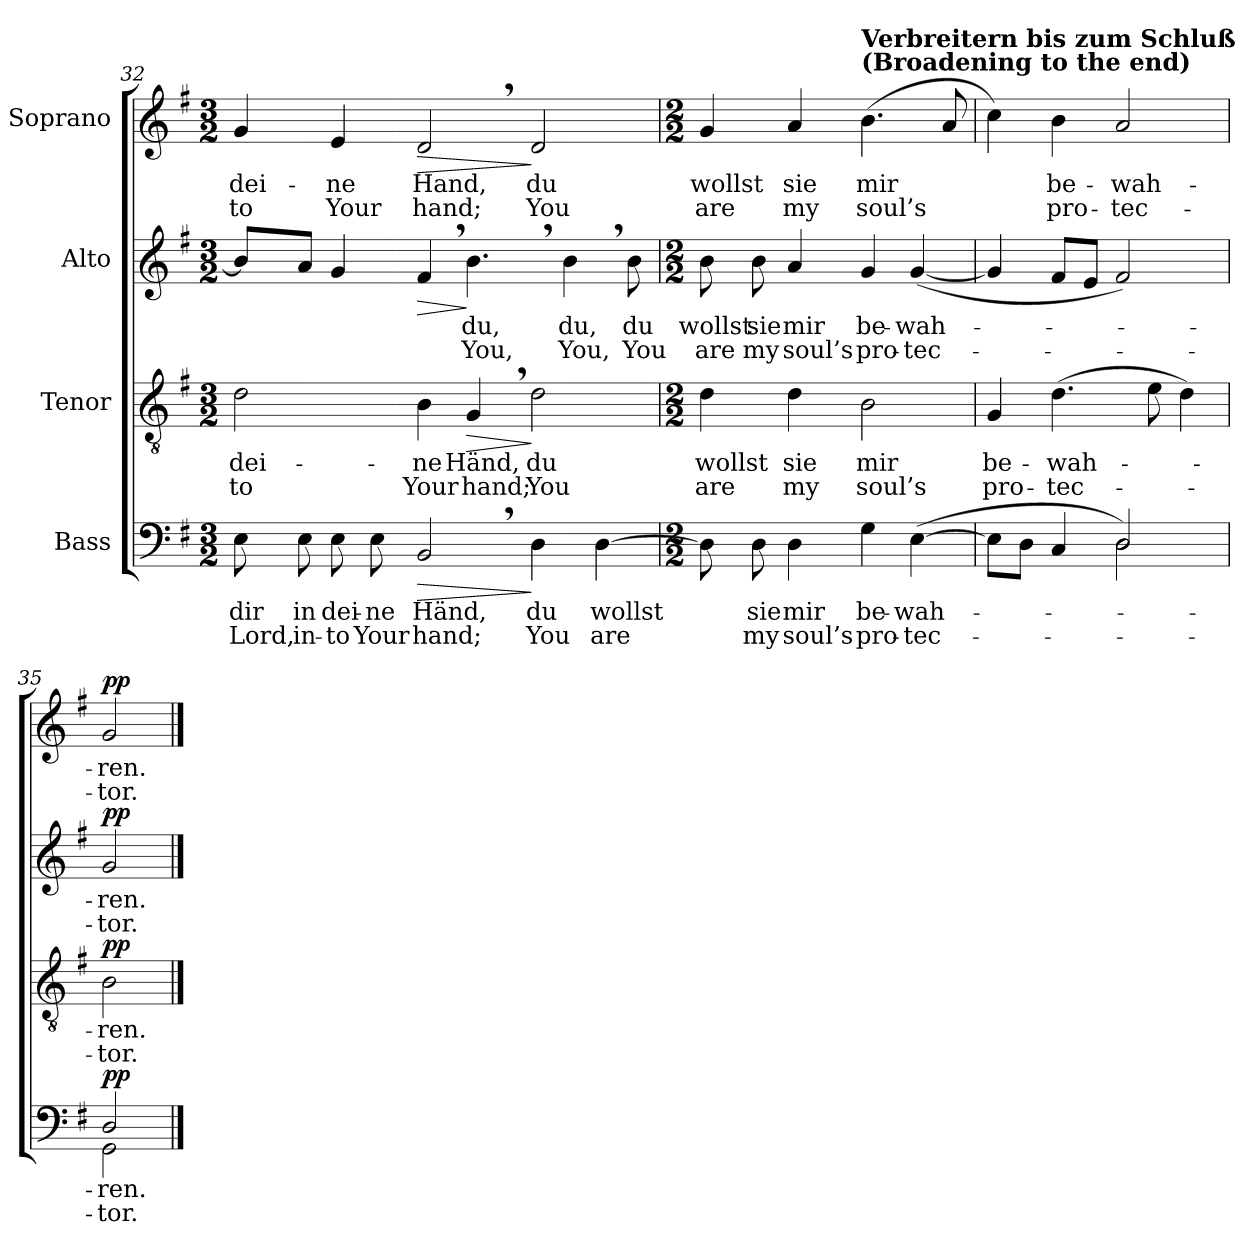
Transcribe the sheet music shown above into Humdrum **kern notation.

**kern	**text	**text	**dynam	**kern	**text	**text	**dynam	**kern	**text	**text	**dynam	**kern	**text	**text	**dynam
*part4	*part4	*part4	*part4	*part3	*part3	*part3	*part3	*part2	*part2	*part2	*part2	*part1	*part1	*part1	*part1
*staff4	*staff4	*staff4	*staff4	*staff3	*staff3	*staff3	*staff3	*staff2	*staff2	*staff2	*staff2	*staff1	*staff1	*staff1	*staff1
*I"Bass	*	*	*	*I"Tenor	*	*	*	*I"Alto	*	*	*	*I"Soprano	*	*	*
!!LO:LB:g=z
*clefF4	*	*	*	*clefGv2	*	*	*	*clefG2	*	*	*	*clefG2	*	*	*
*k[f#]	*	*	*	*k[f#]	*	*	*	*k[f#]	*	*	*	*k[f#]	*	*	*
*G:	*	*	*	*G:	*	*	*	*G:	*	*	*	*G:	*	*	*
*M3/2	*	*	*	*M3/2	*	*	*	*M3/2	*	*	*	*M3/2	*	*	*
=32	=32	=32	=32	=32	=32	=32	=32	=32	=32	=32	=32	=32	=32	=32	=32
!	!LO:LY:b	!LO:LY:b	!	!	!	!	!	!	!	!	!	!	!	!	!
!	!	!	!	!	!LO:LY:b	!LO:LY:b	!	!	!	!	!	!	!	!	!
!	!	!	!	!	!	!	!	!	!	!	!	!	!LO:LY:b	!LO:LY:b	!
8E\	dir	Lord,	.	2d\	dei-	-to	.	8b/L]	.	.	.	4g/	dei-	-to	.
!	!LO:LY:b	!LO:LY:b	!	!	!	!	!	!	!	!	!	!	!	!	!
8E\	in	in-	.	.	.	.	.	8a/J	.	.	.	.	.	.	.
!	!LO:LY:b	!LO:LY:b	!	!	!	!	!	!	!	!	!	!	!	!	!
!	!	!	!	!	!	!	!	!	!	!	!	!	!LO:LY:b	!LO:LY:b	!
8E\	dei-	-to	.	.	.	.	.	4g/	.	.	.	4e/	-ne	Your	.
!	!LO:LY:b	!LO:LY:b	!	!	!	!	!	!	!	!	!	!	!	!	!
8E\	-ne	Your	.	.	.	.	.	.	.	.	.	.	.	.	.
!	!LO:LY:b	!LO:LY:b	!LO:HP:b	!	!	!	!	!	!	!	!	!	!	!	!
!	!	!	!	!	!LO:LY:b	!LO:LY:b	!	!	!	!	!LO:HP:b	!	!	!	!
!	!	!	!	!	!	!	!	!	!	!	!	!	!LO:LY:b	!LO:LY:b	!LO:HP:b
2BB,>/	Händ,	hand;	>	4B\	-ne	Your	.	4f#,>/	.	.	>	2d,>/	Hand,	hand;	>
!	!	!	!	!	!LO:LY:b	!LO:LY:b	!LO:HP:b	!	!	!	!	!	!	!	!
!	!	!	!	!	!	!	!	!	!LO:LY:b	!LO:LY:b	!	!	!	!	!
.	.	.	.	4G,>/	Händ,	hand;	>	4.b,>\	du,	You,	]	.	.	.	.
!	!LO:LY:b	!LO:LY:b	!	!	!	!	!	!	!	!	!	!	!	!	!
!	!	!	!	!	!LO:LY:b	!LO:LY:b	!	!	!	!	!	!	!	!	!
!	!	!	!	!	!	!	!	!	!	!	!	!	!LO:LY:b	!LO:LY:b	!
4D\	du	You	]	2d\	du	You	]	.	.	.	.	2d/	du	You	]
!	!	!	!	!	!	!	!	!	!LO:LY:b	!LO:LY:b	!	!	!	!	!
.	.	.	.	.	.	.	.	4b,>\	du,	You,	.	.	.	.	.
!	!LO:LY:b	!LO:LY:b	!	!	!	!	!	!	!	!	!	!	!	!	!
[4D\	wollst	are	.	.	.	.	.	.	.	.	.	.	.	.	.
!	!	!	!	!	!	!	!	!	!LO:LY:b	!LO:LY:b	!	!	!	!	!
.	.	.	.	.	.	.	.	8b\	du	You	.	.	.	.	.
=33	=33	=33	=33	=33	=33	=33	=33	=33	=33	=33	=33	=33	=33	=33	=33
*M2/2	*	*	*	*M2/2	*	*	*	*M2/2	*	*	*	*M2/2	*	*	*
!	!	!	!	!	!LO:LY:b	!LO:LY:b	!	!	!	!	!	!	!	!	!
!	!	!	!	!	!	!	!	!	!LO:LY:b	!LO:LY:b	!	!	!	!	!
!	!	!	!	!	!	!	!	!	!	!	!	!	!LO:LY:b	!LO:LY:b	!
8D\]	.	.	.	4d\	wollst	are	.	8b\	wollst	are	.	4g/	wollst	are	.
!	!LO:LY:b	!LO:LY:b	!	!	!	!	!	!	!	!	!	!	!	!	!
!	!	!	!	!	!	!	!	!	!LO:LY:b	!LO:LY:b	!	!	!	!	!
8D\	sie	my	.	.	.	.	.	8b\	sie	my	.	.	.	.	.
!	!LO:LY:b	!LO:LY:b	!	!	!	!	!	!	!	!	!	!	!	!	!
!	!	!	!	!	!LO:LY:b	!LO:LY:b	!	!	!	!	!	!	!	!	!
!	!	!	!	!	!	!	!	!	!LO:LY:b	!LO:LY:b	!	!	!	!	!
!	!	!	!	!	!	!	!	!	!	!	!	!	!LO:LY:b	!LO:LY:b	!
4D\	mir	soul’s	.	4d\	sie	my	.	4a/	mir	soul’s	.	4a/	sie	my	.
!	!LO:LY:b	!LO:LY:b	!	!	!	!	!	!	!	!	!	!	!	!	!
!	!	!	!	!	!LO:LY:b	!LO:LY:b	!	!	!	!	!	!	!	!	!
!	!	!	!	!	!	!	!	!	!LO:LY:b	!LO:LY:b	!	!	!	!	!
!	!	!	!	!	!	!	!	!	!	!	!	!LO:TX:a:B:t=Verbreitern bis zum Schluß \n(Broadening to the end)	!	!	!
!	!	!	!	!	!	!	!	!	!	!	!	!	!LO:LY:b	!LO:LY:b	!
4G\	be-	pro-	.	2B\	mir	soul’s	.	4g/	be-	pro-	.	(>4.b\	mir	soul’s	.
!	!LO:LY:b	!LO:LY:b	!	!	!	!	!	!	!	!	!	!	!	!	!
!	!	!	!	!	!	!	!	!	!LO:LY:b	!LO:LY:b	!	!	!	!	!
(>[4E\	-wah-	-tec-	.	.	.	.	.	(<[4g/	-wah-	-tec-	.	.	.	.	.
.	.	.	.	.	.	.	.	.	.	.	.	8a/	.	.	.
=34	=34	=34	=34	=34	=34	=34	=34	=34	=34	=34	=34	=34	=34	=34	=34
*^	*	*	*	*	*	*	*	*	*	*	*	*	*	*	*
!	!	!	!	!	!	!LO:LY:b	!LO:LY:b	!	!	!	!	!	!	!	!	!
8E\L]	2ryy	.	.	.	4G/	be-	pro-	.	4g/]	.	.	.	4cc\)	.	.	.
8D\J	.	.	.	.	.	.	.	.	.	.	.	.	.	.	.	.
!	!	!	!	!	!	!LO:LY:b	!LO:LY:b	!	!	!	!	!	!	!	!	!
!	!	!	!	!	!	!	!	!	!	!	!	!	!	!LO:LY:b	!LO:LY:b	!
4C/	.	.	.	.	(>4.d\	-wah-	-tec-	.	8f#/L	.	.	.	4b\	be-	pro-	.
.	.	.	.	.	.	.	.	.	8e/J	.	.	.	.	.	.	.
!	!	!	!	!	!	!	!	!	!	!	!	!	!	!LO:LY:b	!LO:LY:b	!
2D/)	2D\	.	.	.	.	.	.	.	2f#/)	.	.	.	2a/	-wah-	-tec-	.
.	.	.	.	.	8e\	.	.	.	.	.	.	.	.	.	.	.
.	.	.	.	.	4d\)	.	.	.	.	.	.	.	.	.	.	.
=35	=35	=35	=35	=35	=35	=35	=35	=35	=35	=35	=35	=35	=35	=35	=35	=35
!	!	!LO:LY:b	!LO:LY:b	!	!	!	!	!	!	!	!	!	!	!	!	!
!	!	!	!	!	!	!LO:LY:b	!LO:LY:b	!	!	!	!	!	!	!	!	!
!	!	!	!	!	!	!	!	!	!	!LO:LY:b	!LO:LY:b	!	!	!	!	!
!	!	!	!	!LO:DY:a	!	!	!	!LO:DY:a	!	!	!	!LO:DY:a	!	!LO:LY:b	!LO:LY:b	!LO:DY:a
2D/	2GG\	-ren.	-tor.	pp	2B\	-ren.	-tor.	pp	2g/	-ren.	-tor.	pp	2g/	-ren.	-tor.	pp
*v	*v	*	*	*	*	*	*	*	*	*	*	*	*	*	*	*
==	==	==	==	==	==	==	==	==	==	==	==	==	==	==	==
*-	*-	*-	*-	*-	*-	*-	*-	*-	*-	*-	*-	*-	*-	*-	*-
